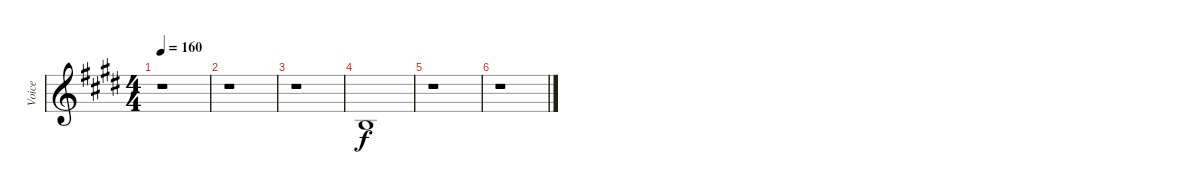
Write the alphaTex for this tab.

\track ("Voice" "Voice") {instrument sopranosax}
\staff {score}
\tuning (E4 B3 G3 D3 A2 E2) {hide}
\ts (4 4)
\tempo 160
\clef g2
\ks e
r.1{dy f} |
r.1 |
r.1 |
0.2.1{volume 0} |
r.1 |
r.1
